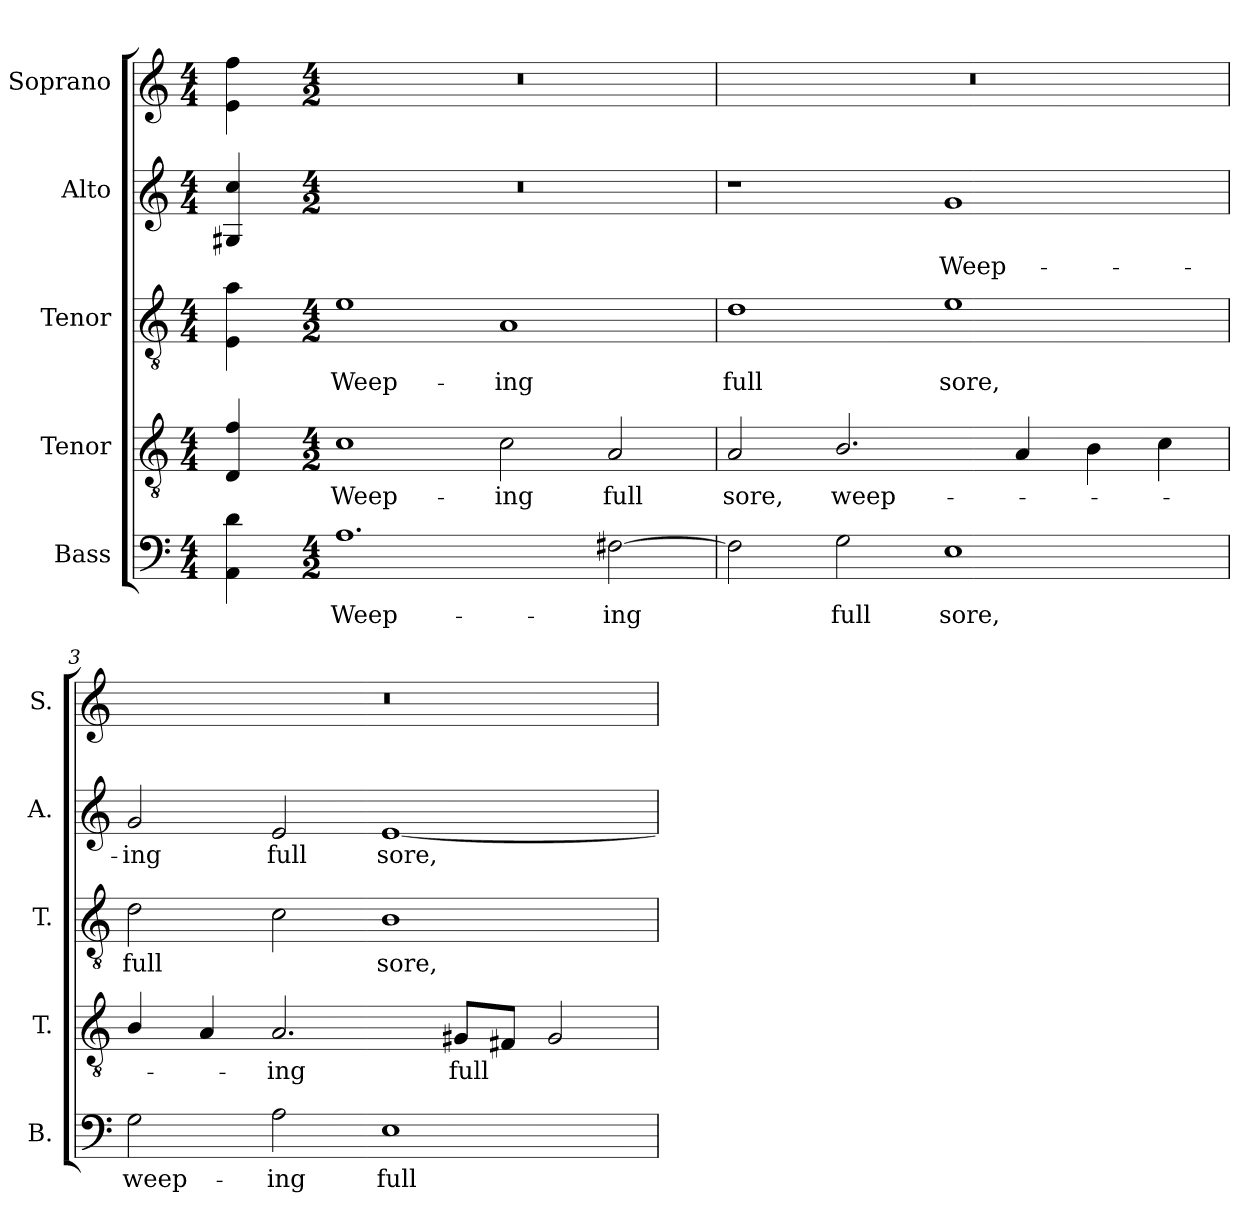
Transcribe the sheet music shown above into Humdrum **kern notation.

**kern	**text	**kern	**text	**kern	**text	**kern	**text	**kern
*part5	*part5	*part4	*part4	*part3	*part3	*part2	*part2	*part1
*staff5	*staff5	*staff4	*staff4	*staff3	*staff3	*staff2	*staff2	*staff1
*I"Bass	*	*I"Tenor	*	*I"Tenor	*	*I"Alto	*	*I"Soprano
*I'B.	*	*I'T.	*	*I'T.	*	*I'A.	*	*I'S.
!!LO:PB:g=z
*clefF4	*	*clefGv2	*	*clefGv2	*	*clefG2	*	*clefG2
*	*	*ITrd7c12	*	*ITrd7c12	*	*	*	*
*k[]	*	*k[]	*	*k[]	*	*k[]	*	*k[]
*C:	*	*C:	*	*C:	*	*C:	*	*C:
*M4/4	*	*M4/4	*	*M4/4	*	*M4/4	*	*M4/4
=	=	=	=	=	=	=	=	=
4AAi\ 4di	.	4DDi/ 4Fi	.	4EEi\ 4Ai	.	4G#Xi/ 4cci	.	4ei\ 4ffi
=1-	=1-	=1-	=1-	=1-	=1-	=1-	=1-	=1-
*M4/2	*	*M4/2	*	*M4/2	*	*M4/2	*	*M4/2
!	!LO:LY:b:color=#000000	!	!	!	!	!	!	!
!	!	!	!LO:LY:b:color=#000000	!	!	!	!	!
!	!	!	!	!	!LO:LY:b:color=#000000	!LO:N:vis=1	!	!LO:N:vis=1
1.Ai	Weep-	1Ci	Weep-	1Ei	Weep-	0r	.	0r
!	!	!	!LO:LY:b:color=#000000	!	!	!	!	!
!	!	!	!	!	!LO:LY:b:color=#000000	!	!	!
.	.	2Ci\	-ing	1AAi	-ing	.	.	.
!	!LO:LY:b:color=#000000	!	!	!	!	!	!	!
!	!	!	!LO:LY:b:color=#000000	!	!	!	!	!
[2F#Xi\	-ing	2AAi/	full	.	.	.	.	.
=2	=2	=2	=2	=2	=2	=2	=2	=2
!	!	!	!LO:LY:b:color=#000000	!	!	!	!	!
!	!	!	!	!	!LO:LY:b:color=#000000	!	!	!LO:N:vis=1
2F#i\]	.	2AAi/	sore,	1Di	full	1r	.	0r
!	!LO:LY:b:color=#000000	!	!	!	!	!	!	!
!	!	!	!LO:LY:b:color=#000000	!	!	!	!	!
2Gi\	full	2.BBi/	weep-	.	.	.	.	.
!	!LO:LY:b:color=#000000	!	!	!	!	!	!	!
!	!	!	!	!	!LO:LY:b:color=#000000	!	!	!
!	!	!	!	!	!	!	!LO:LY:b:color=#000000	!
1Ei	sore,	.	.	1Ei	sore,	1gi	Weep-	.
.	.	4AAi/	.	.	.	.	.	.
.	.	4BBi\	.	.	.	.	.	.
.	.	4Ci\	.	.	.	.	.	.
=3	=3	=3	=3	=3	=3	=3	=3	=3
!	!LO:LY:b:color=#000000	!	!	!	!	!	!	!
!	!	!	!	!	!LO:LY:b:color=#000000	!	!	!
!	!	!	!	!	!	!	!LO:LY:b:color=#000000	!LO:N:vis=1
2Gi\	weep-	4BBi/	.	2Di\	full	2gi/	-ing	0r
.	.	4AAi/	.	.	.	.	.	.
!	!LO:LY:b:color=#000000	!	!	!	!	!	!	!
!	!	!	!LO:LY:b:color=#000000	!	!	!	!	!
!	!	!	!	!	!	!	!LO:LY:b:color=#000000	!
2Ai\	-ing	2.AAi/	-ing	2Ci\	.	2ei/	full	.
!	!LO:LY:b:color=#000000	!	!	!	!	!	!	!
!	!	!	!	!	!LO:LY:b:color=#000000	!	!	!
!	!	!	!	!	!	!	!LO:LY:b:color=#000000	!
1Ei	full	.	.	1BBi	sore,	[1ei	sore,	.
!	!	!	!LO:LY:b:color=#000000	!	!	!	!	!
.	.	8GG#Xi/L	full	.	.	.	.	.
.	.	8FF#Xi/J	.	.	.	.	.	.
.	.	2GG#i/	.	.	.	.	.	.
=	=	=	=	=	=	=	=	=
*-	*-	*-	*-	*-	*-	*-	*-	*-
